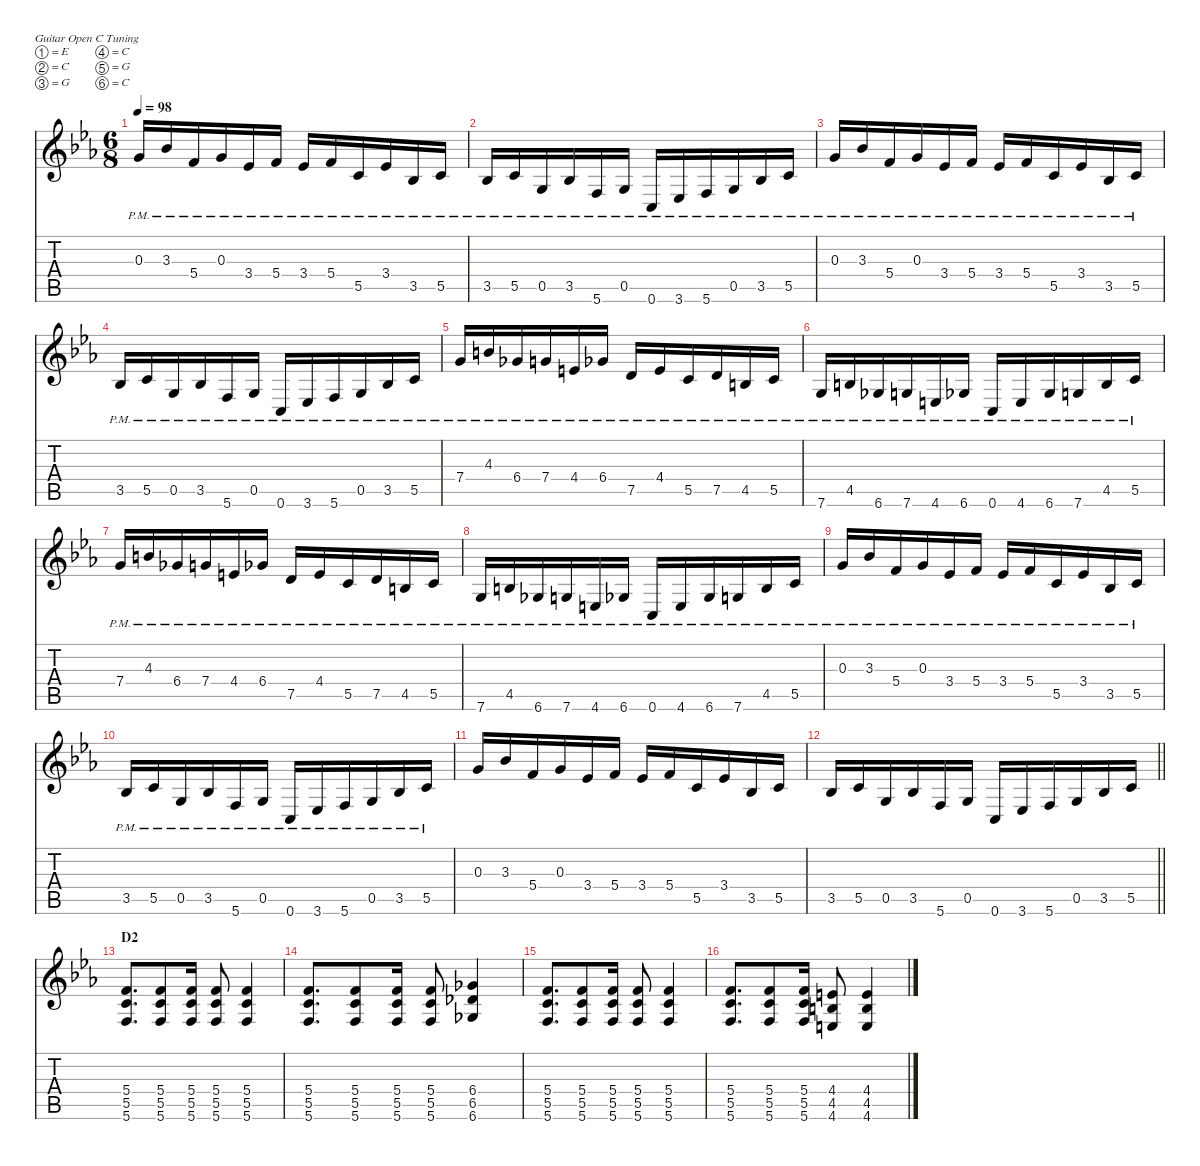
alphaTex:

\defaultSystemsLayout 4
\hideDynamics
\bracketExtendMode nobrackets
\singleTrackTrackNamePolicy hidden
\multiTrackTrackNamePolicy hidden
\firstSystemTrackNameMode fullname
\firstSystemTrackNameOrientation horizontal
\otherSystemsTrackNameOrientation horizontal
\track ("Devin Townsend" "dist.guit.") {instrument distortionguitar}
\staff {score tabs}
\tuning (E4 C4 G3 C3 G2 C2)
\ts (6 8)
\tempo 98
\clef g2
\ks eb
0.3{pm acc forcenatural}.16{dy f beam Up} 3.3{pm acc b}.16{beam Up} 5.4{pm acc forcenatural}.16{beam Up} 0.3{pm acc forcenatural}.16{beam Up} 3.4{pm acc b}.16{beam Up} 5.4{pm acc forcenatural}.16{beam Up} 3.4{pm acc b}.16{beam Up} 5.4{pm acc forcenatural}.16{beam Up} 5.5{pm acc forcenatural}.16{beam Up} 3.4{pm acc b}.16{beam Up} 3.5{pm acc b}.16{beam Up} 5.5{pm acc forcenatural}.16{beam Up} |
3.5{pm acc b}.16{beam Up} 5.5{pm acc forcenatural}.16{beam Up} 0.5{pm acc forcenatural}.16{beam Up} 3.5{pm acc b}.16{beam Up} 5.6{pm acc forcenatural}.16{beam Up} 0.5{pm acc forcenatural}.16{beam Up} 0.6{pm acc forcenatural}.16{beam Up} 3.6{pm acc b}.16{beam Up} 5.6{pm acc forcenatural}.16{beam Up} 0.5{pm acc forcenatural}.16{beam Up} 3.5{pm acc b}.16{beam Up} 5.5{pm acc forcenatural}.16{beam Up} |
0.3{pm acc forcenatural}.16{beam Up} 3.3{pm acc b}.16{beam Up} 5.4{pm acc forcenatural}.16{beam Up} 0.3{pm acc forcenatural}.16{beam Up} 3.4{pm acc b}.16{beam Up} 5.4{pm acc forcenatural}.16{beam Up} 3.4{pm acc b}.16{beam Up} 5.4{pm acc forcenatural}.16{beam Up} 5.5{pm acc forcenatural}.16{beam Up} 3.4{pm acc b}.16{beam Up} 3.5{pm acc b}.16{beam Up} 5.5{pm acc forcenatural}.16{beam Up} |
3.5{pm acc b}.16{beam Up} 5.5{pm acc forcenatural}.16{beam Up} 0.5{pm acc forcenatural}.16{beam Up} 3.5{pm acc b}.16{beam Up} 5.6{pm acc forcenatural}.16{beam Up} 0.5{pm acc forcenatural}.16{beam Up} 0.6{pm acc forcenatural}.16{beam Up} 3.6{pm acc b}.16{beam Up} 5.6{pm acc forcenatural}.16{beam Up} 0.5{pm acc forcenatural}.16{beam Up} 3.5{pm acc b}.16{beam Up} 5.5{pm acc forcenatural}.16{beam Up} |
7.4{pm acc forcenatural}.16{beam Up} 4.3{pm acc forcenatural}.16{beam Up} 6.4{pm acc b}.16{beam Up} 7.4{pm acc forcenatural}.16{beam Up} 4.4{pm acc forcenatural}.16{beam Up} 6.4{pm acc b}.16{beam Up} 7.5{pm acc forcenatural}.16{beam Up} 4.4{pm acc forcenatural}.16{beam Up} 5.5{pm acc forcenatural}.16{beam Up} 7.5{pm acc forcenatural}.16{beam Up} 4.5{pm acc forcenatural}.16{beam Up} 5.5{pm acc forcenatural}.16{beam Up} |
7.6{pm acc forcenatural}.16{beam Up} 4.5{pm acc forcenatural}.16{beam Up} 6.6{pm acc b}.16{beam Up} 7.6{pm acc forcenatural}.16{beam Up} 4.6{pm acc forcenatural}.16{beam Up} 6.6{pm acc b}.16{beam Up} 0.6{pm acc forcenatural}.16{beam Up} 4.6{pm acc forcenatural}.16{beam Up} 6.6{pm acc b}.16{beam Up} 7.6{pm acc forcenatural}.16{beam Up} 4.5{pm acc forcenatural}.16{beam Up} 5.5{pm acc forcenatural}.16{beam Up} |
7.4{pm acc forcenatural}.16{beam Up} 4.3{pm acc forcenatural}.16{beam Up} 6.4{pm acc b}.16{beam Up} 7.4{pm acc forcenatural}.16{beam Up} 4.4{pm acc forcenatural}.16{beam Up} 6.4{pm acc b}.16{beam Up} 7.5{pm acc forcenatural}.16{beam Up} 4.4{pm acc forcenatural}.16{beam Up} 5.5{pm acc forcenatural}.16{beam Up} 7.5{pm acc forcenatural}.16{beam Up} 4.5{pm acc forcenatural}.16{beam Up} 5.5{pm acc forcenatural}.16{beam Up} |
7.6{pm acc forcenatural}.16{beam Up} 4.5{pm acc forcenatural}.16{beam Up} 6.6{pm acc b}.16{beam Up} 7.6{pm acc forcenatural}.16{beam Up} 4.6{pm acc forcenatural}.16{beam Up} 6.6{pm acc b}.16{beam Up} 0.6{pm acc forcenatural}.16{beam Up} 4.6{pm acc forcenatural}.16{beam Up} 6.6{pm acc b}.16{beam Up} 7.6{pm acc forcenatural}.16{beam Up} 4.5{pm acc forcenatural}.16{beam Up} 5.5{pm acc forcenatural}.16{beam Up} |
0.3{pm acc forcenatural}.16{beam Up} 3.3{pm acc b}.16{beam Up} 5.4{pm acc forcenatural}.16{beam Up} 0.3{pm acc forcenatural}.16{beam Up} 3.4{pm acc b}.16{beam Up} 5.4{pm acc forcenatural}.16{beam Up} 3.4{pm acc b}.16{beam Up} 5.4{pm acc forcenatural}.16{beam Up} 5.5{pm acc forcenatural}.16{beam Up} 3.4{pm acc b}.16{beam Up} 3.5{pm acc b}.16{beam Up} 5.5{pm acc forcenatural}.16{beam Up} |
3.5{pm acc b}.16{beam Up} 5.5{pm acc forcenatural}.16{beam Up} 0.5{pm acc forcenatural}.16{beam Up} 3.5{pm acc b}.16{beam Up} 5.6{pm acc forcenatural}.16{beam Up} 0.5{pm acc forcenatural}.16{beam Up} 0.6{pm acc forcenatural}.16{beam Up} 3.6{pm acc b}.16{beam Up} 5.6{pm acc forcenatural}.16{beam Up} 0.5{pm acc forcenatural}.16{beam Up} 3.5{pm acc b}.16{beam Up} 5.5{pm acc forcenatural}.16{beam Up} |
0.3{acc forcenatural}.16{beam Up} 3.3{acc b}.16{beam Up} 5.4{acc forcenatural}.16{beam Up} 0.3{acc forcenatural}.16{beam Up} 3.4{acc b}.16{beam Up} 5.4{acc forcenatural}.16{beam Up} 3.4{acc b}.16{beam Up} 5.4{acc forcenatural}.16{beam Up} 5.5{acc forcenatural}.16{beam Up} 3.4{acc b}.16{beam Up} 3.5{acc b}.16{beam Up} 5.5{acc forcenatural}.16{beam Up} |
\barLineRight lightlight
3.5{acc b}.16{beam Up} 5.5{acc forcenatural}.16{beam Up} 0.5{acc forcenatural}.16{beam Up} 3.5{acc b}.16{beam Up} 5.6{acc forcenatural}.16{beam Up} 0.5{acc forcenatural}.16{beam Up} 0.6{acc forcenatural}.16{beam Up} 3.6{acc b}.16{beam Up} 5.6{acc forcenatural}.16{beam Up} 0.5{acc forcenatural}.16{beam Up} 3.5{acc b}.16{beam Up} 5.5{acc forcenatural}.16{beam Up} |
\section ("" "D2")
(5.4{acc forcenatural} 5.5{acc forcenatural} 5.6{acc forcenatural}).8{d beam Up} (5.4{acc forcenatural} 5.5{acc forcenatural} 5.6{acc forcenatural}).8{beam Up} (5.4{acc forcenatural} 5.5{acc forcenatural} 5.6{acc forcenatural}).16{beam Up} (5.4{acc forcenatural} 5.5{acc forcenatural} 5.6{acc forcenatural}).8{beam Up} (5.4{acc forcenatural} 5.5{acc forcenatural} 5.6{acc forcenatural}).4{beam Up} |
(5.4{acc forcenatural} 5.5{acc forcenatural} 5.6{acc forcenatural}).8{d beam Up} (5.4{acc forcenatural} 5.5{acc forcenatural} 5.6{acc forcenatural}).8{beam Up} (5.4{acc forcenatural} 5.5{acc forcenatural} 5.6{acc forcenatural}).16{beam Up} (5.4{acc forcenatural} 5.5{acc forcenatural} 5.6{acc forcenatural}).8{beam Up} (6.4{acc b} 6.5{acc b} 6.6{acc b}).4{beam Up} |
(5.4{acc forcenatural} 5.5{acc forcenatural} 5.6{acc forcenatural}).8{d beam Up} (5.4{acc forcenatural} 5.5{acc forcenatural} 5.6{acc forcenatural}).8{beam Up} (5.4{acc forcenatural} 5.5{acc forcenatural} 5.6{acc forcenatural}).16{beam Up} (5.4{acc forcenatural} 5.5{acc forcenatural} 5.6{acc forcenatural}).8{beam Up} (5.4{acc forcenatural} 5.5{acc forcenatural} 5.6{acc forcenatural}).4{beam Up} |
(5.4{acc forcenatural} 5.5{acc forcenatural} 5.6{acc forcenatural}).8{d beam Up} (5.4{acc forcenatural} 5.5{acc forcenatural} 5.6{acc forcenatural}).8{beam Up} (5.4{acc forcenatural} 5.5{acc forcenatural} 5.6{acc forcenatural}).16{beam Up} (4.4{acc forcenatural} 4.5{acc forcenatural} 4.6{acc forcenatural}).8{beam Up} (4.4{acc forcenatural} 4.5{acc forcenatural} 4.6{acc forcenatural}).4{beam Up}
